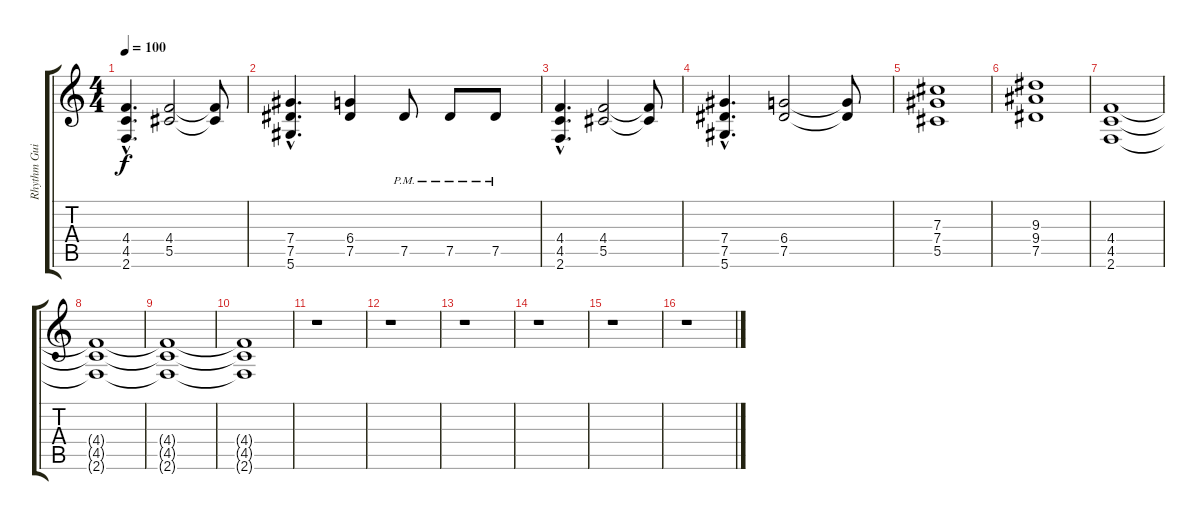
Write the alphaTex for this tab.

\track ("Rhythm Guitar" "Rhythm Gui") {instrument distortionguitar}
\staff {score tabs}
\tuning (Eb4 Bb3 Gb3 Db3 Ab2 Eb2) {hide}
\ts (4 4)
\tempo 100
\clef g2
\ks c
(4.4{hac} 4.5{hac} 2.6{hac}).4{d dy f} (4.4 5.5).2 (4.4{t} 5.5{t}).8 |
(7.4{hac} 7.5{hac} 5.6{hac}).4{d} (6.4 7.5).4 7.5{pm}.8 7.5{pm}.8 7.5{pm}.8 |
(4.4{hac} 4.5{hac} 2.6{hac}).4{d} (4.4 5.5).2 (4.4{t} 5.5{t}).8 |
(7.4{hac} 7.5{hac} 5.6{hac}).4{d} (6.4 7.5).2 (6.4{t} 7.5{t}).8 |
(7.3 7.4 5.5).1 |
(9.3 9.4 7.5).1 |
(4.4 4.5 2.6).1{volume 0} |
(4.4{t} 4.5{t} 2.6{t}).1 |
(4.4{t} 4.5{t} 2.6{t}).1 |
(4.4{t} 4.5{t} 2.6{t}).1 |
r.1 |
r.1 |
r.1 |
r.1 |
r.1 |
r.1
